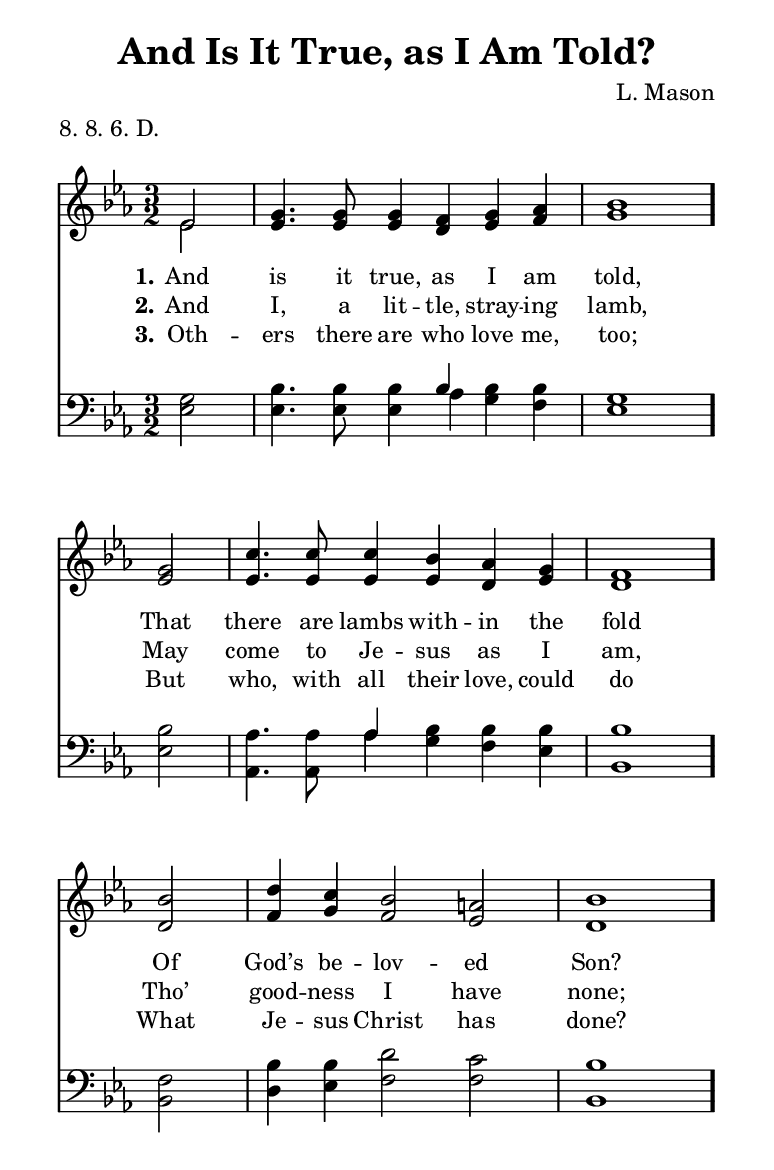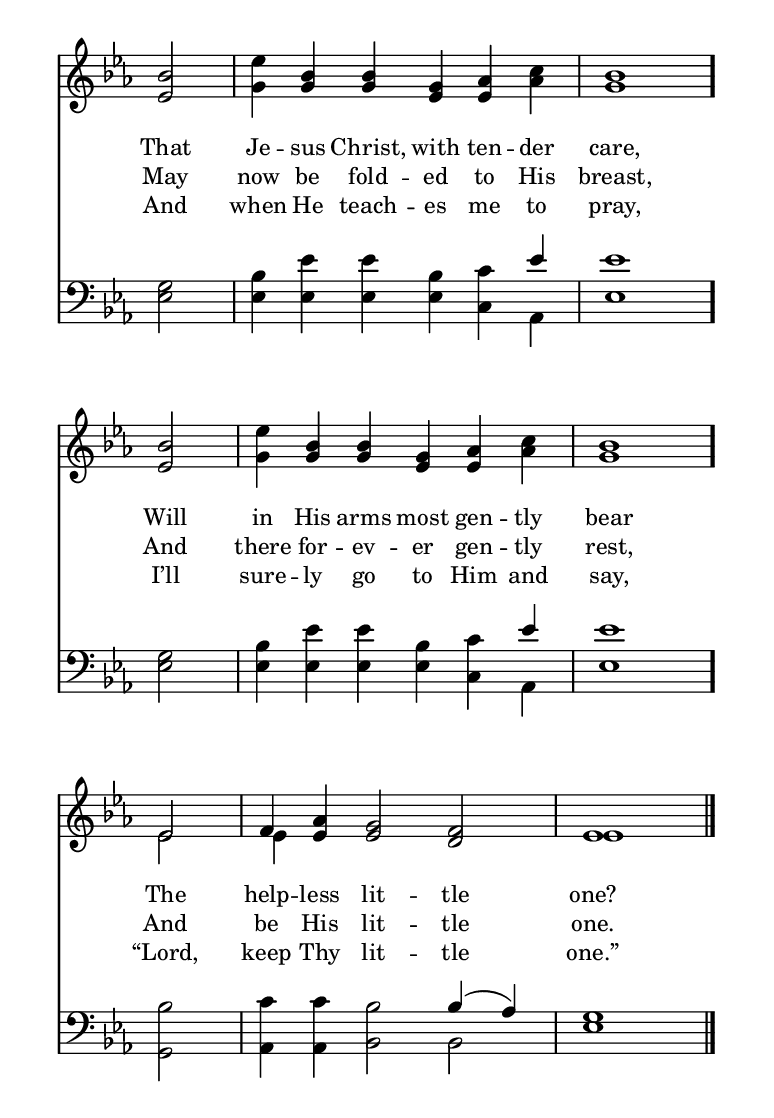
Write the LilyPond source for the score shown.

\include "common/global.ily"
\paper {
  \include "common/paper.ily"
  ragged-last-bottom = ##t
}

\header{
  %children
  hymnnumber = "321"
  title = "And Is It True, as I Am Told?"
  tunename = "Meribah" % similar to, but not identical to, EOG128
  meter = "8. 8. 6. D."
  poet = ""
  composer = "L. Mason"
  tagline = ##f
}

patternAA = { c2 | c4. c8 c4 c4 c4 c4 | c1 }

patternBA = { c2 | c4 c4 c2 c2 | c1 }
patternBB = { c2 | c4 c4 c2 c4( c4) | c1 }

patternCA = { c2 | c4 c4 c4 c4 c4 c4 | c1 }

global = {
  \include "common/overrides.ily"
  \override Staff.TimeSignature.style = #'numbered
  \time 3/2
  \override Score.MetronomeMark.transparent = ##t % hide all fermata changes too
  \tempo 4=120
  \key ees \major
  \partial 2
  \autoBeamOff
}

notesSoprano = {
\global
\relative c' {

  \changePitch \patternAA { ees | g g g f g aes | bes }
  \changePitch \patternAA { g | c c c bes aes g | f }
  \changePitch \patternBA { bes | d c bes a | bes }

  \changePitch \patternCA { bes | ees bes bes g aes c | bes }
  \changePitch \patternCA { bes | ees bes bes g aes c | bes }
  \changePitch \patternBA { ees, | f aes g f | ees }

  \bar "|."

}
}

notesAlto = {
\global
\relative e' {

  \changePitch \patternAA { ees | ees ees ees d ees f | g }
  \changePitch \patternAA { ees | ees ees ees ees d ees | d }
  \changePitch \patternBA { d | f g f ees | d }

  \changePitch \patternCA { ees | g g g ees ees aes | g }
  \changePitch \patternCA { ees | g g g ees ees aes | g }
  \changePitch \patternBA { ees | ees ees ees d | ees }

}
}

notesTenor = {
\global
\relative a {

  \changePitch \patternAA { g | bes bes bes bes bes bes | g }
  \changePitch \patternAA { bes | aes aes aes bes bes bes | bes }
  \changePitch \patternBA { f | bes bes d c | bes }

  \changePitch \patternCA { g | bes ees ees bes c ees | ees}
  \changePitch \patternCA { g, | bes ees ees bes c ees | ees}
  \changePitch \patternBB { bes | c c bes bes( aes) | g }

}
}

notesBass = {
\global
\relative f {

  \changePitch \patternAA { ees | ees ees ees aes g f | ees }
  \changePitch \patternAA { ees | aes, aes aes' g f ees | bes }
  \changePitch \patternBA { bes | d ees f f | bes, }

  \changePitch \patternCA { ees | ees ees ees ees c aes | ees' }
  \changePitch \patternCA { ees | ees ees ees ees c aes | ees' }
  \changePitch \patternBA { g, | aes aes bes bes | ees }

}
}

wordsA = \lyricmode {
\set stanza = "1."

And is it true, as I am told, \bar "."
That there are lambs with -- in the fold \bar "."
Of God’s be -- lov -- ed Son? \bar "."
That Je -- sus Christ, with ten -- der care, \bar "."
Will in His arms most gen -- tly bear \bar "."
The help -- less lit -- tle one? \bar "."

}

wordsB = \lyricmode {
\set stanza = "2."

And I, a lit -- tle, stray -- ing lamb,
May come to Je -- sus as I am,
Tho’ good -- ness I have none;
May now be fold -- ed to His breast,
And there for -- ev -- er gen -- tly rest,
And be His lit -- tle one.

}

wordsC = \lyricmode {
\set stanza = "3."

Oth -- ers there are who love me, too;
But who, with all their love, could do
What Je -- sus Christ has done?
And when He teach -- es me to pray,
I’ll sure -- ly go to Him and say,
“Lord, keep Thy lit -- tle one.”

}

\score {
  \context ChoirStaff <<
    \context Staff = upper <<
      \set Staff.autoBeaming = ##f
      \set ChoirStaff.systemStartDelimiter = #'SystemStartBar
      \set ChoirStaff.printPartCombineTexts = ##f
      \partcombine #'(2 . 9) \notesSoprano \notesAlto
      \context NullVoice = sopranos { \voiceOne << \notesSoprano >> }
      \context NullVoice = altos { \voiceTwo << \notesAlto >> }
      \context Lyrics = one   \lyricsto sopranos \wordsA
      \context Lyrics = two   \lyricsto sopranos \wordsB
      \context Lyrics = three \lyricsto sopranos \wordsC
    >>
    \context Staff = men <<
      \set Staff.autoBeaming = ##f
      \clef bass
      \set ChoirStaff.printPartCombineTexts = ##f
      \partcombine #'(2 . 9) \notesTenor \notesBass
      \context NullVoice = tenors { \voiceOne << \notesTenor >> }
      \context NullVoice = basses { \voiceTwo << \notesBass >> }
    >>
  >>
  \layout {
    \include "common/layout.ily"
  }
  \midi{
    \include "common/midi.ily"
  }
}

\version "2.19.49"  % necessary for upgrading to future LilyPond versions.

% vi:set et ts=2 sw=2 ai nocindent syntax=lilypond:
